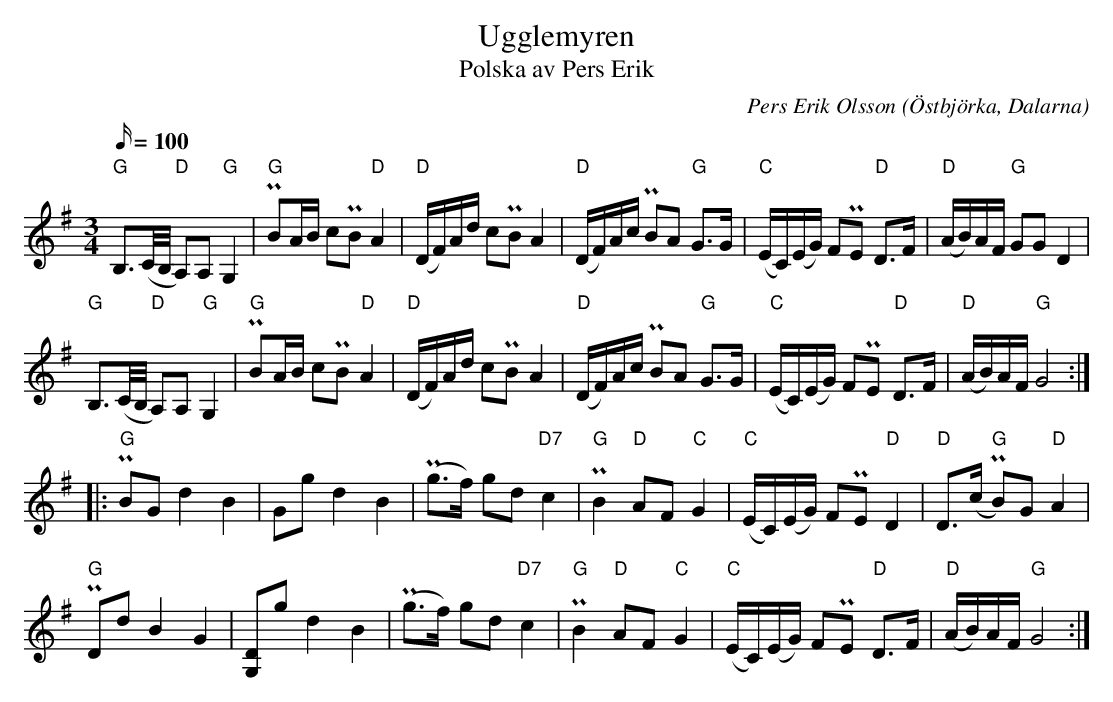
X:1
T:Ugglemyren
T:Polska av Pers Erik
C:Pers Erik Olsson
O:Östbjörka, Dalarna
M:3/4
L:1/16
Q:100
K:G
V:1
"G" B,3(C/B,/ "D" A,2)A,2 "G" G,4 | "G" !uppermordent!B2AB c2!uppermordent!B2 "D" A4 | "D" (DF)Ad c2!uppermordent!B2 A4 | "D" (DF)Ac !uppermordent!B2A2 "G" G3G | "C" (EC)(EG) F2!uppermordent!E2 "D"D3F | "D" (AB)AF "G" G2G2 D4 |
"G" B,3(C/B,/ "D" A,2)A,2 "G" G,4 | "G" !uppermordent!B2AB c2!uppermordent!B2 "D" A4 | "D" (DF)Ad c2!uppermordent!B2 A4 | "D" (DF)Ac !uppermordent!B2A2 "G" G3G | "C" (EC)(EG) F2!uppermordent!E2 "D"D3F | "D" (AB)AF "G" G8 ::
"G" !uppermordent! B2G2 d4 B4 | G2g2 d4 B4 | !uppermordent! (g3f) g2d2 "D7" c4 | !uppermordent!"G" B4 "D" A2F2 "C" G4 | "C" (EC)(EG) F2!uppermordent!E2 "D" D4 | "D" D3(c !uppermordent!"G"B2)G2 "D" A4 |
"G" !uppermordent! D2d2 B4 G4 | [G,D]2g2 d4 B4 | !uppermordent! (g3f) g2d2 "D7" c4 | !uppermordent!"G" B4 "D" A2F2 "C" G4 | "C" (EC)(EG) F2!uppermordent!E2 "D" D3F | "D" (AB)AF "G" G8 :|
